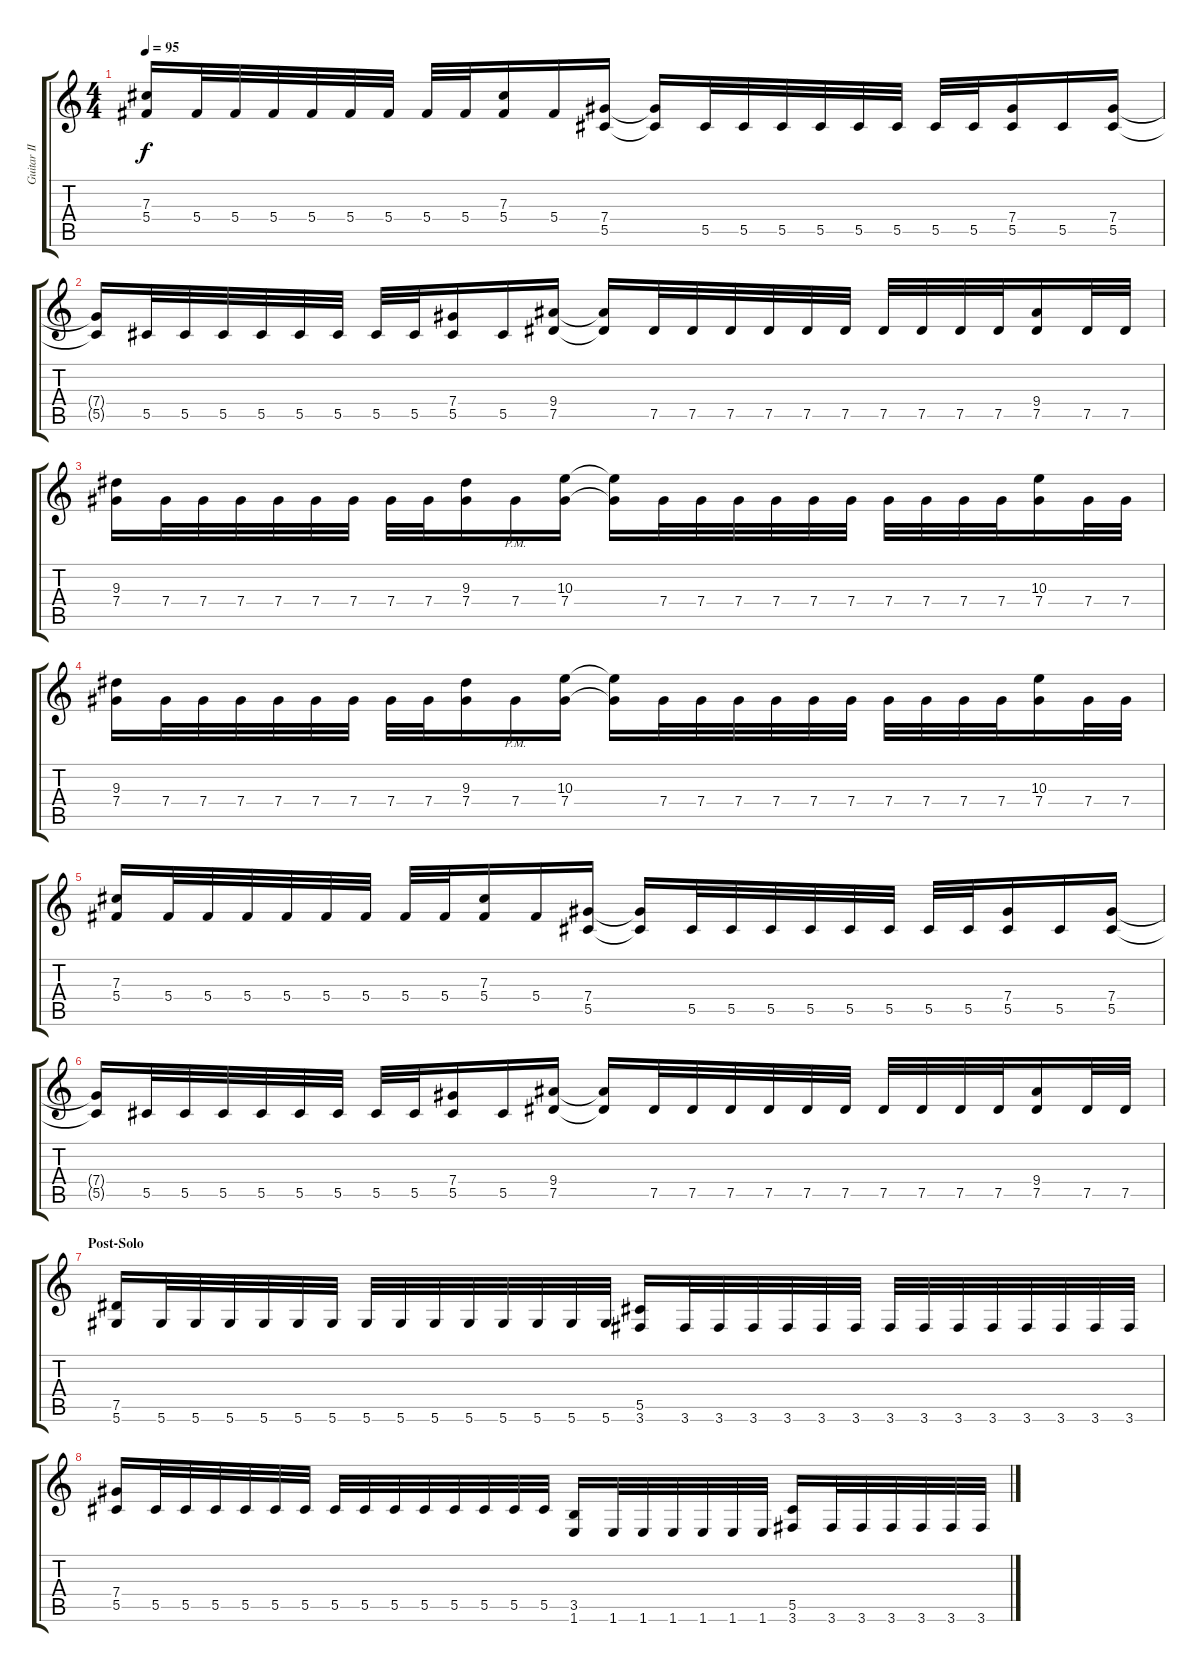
\track ("Guitar II" "Guitar II") {instrument acousticguitarsteel}
\staff {score tabs}
\tuning (Eb4 Bb3 Gb3 Db3 Ab2 Eb2) {hide}
\ts (4 4)
\tempo 95
\clef g2
\ks c
(7.3 5.4).16{dy f} 5.4.32 5.4.32 5.4.32 5.4.32 5.4.32 5.4.32 5.4.32 5.4.32 (7.3 5.4).16 5.4.16 (7.4 5.5).16 (7.4{t} 5.5{t}).16 5.5.32 5.5.32 5.5.32 5.5.32 5.5.32 5.5.32 5.5.32 5.5.32 (7.4 5.5).16 5.5.16 (7.4 5.5).16 |
(7.4{t} 5.5{t}).16 5.5.32 5.5.32 5.5.32 5.5.32 5.5.32 5.5.32 5.5.32 5.5.32 (7.4 5.5).16 5.5.16 (9.4 7.5).16 (9.4{t} 7.5{t}).16 7.5.32 7.5.32 7.5.32 7.5.32 7.5.32 7.5.32 7.5.32 7.5.32 7.5.32 7.5.32 (9.4 7.5).16 7.5.32 7.5.32 |
(9.3 7.4).16 7.4.32 7.4.32 7.4.32 7.4.32 7.4.32 7.4.32 7.4.32 7.4.32 (9.3 7.4).16 7.4{pm}.16 (10.3 7.4).16 (10.3{t} 7.4{t}).16 7.4.32 7.4.32 7.4.32 7.4.32 7.4.32 7.4.32 7.4.32 7.4.32 7.4.32 7.4.32 (10.3 7.4).16 7.4.32 7.4.32 |
(9.3 7.4).16 7.4.32 7.4.32 7.4.32 7.4.32 7.4.32 7.4.32 7.4.32 7.4.32 (9.3 7.4).16 7.4{pm}.16 (10.3 7.4).16 (10.3{t} 7.4{t}).16 7.4.32 7.4.32 7.4.32 7.4.32 7.4.32 7.4.32 7.4.32 7.4.32 7.4.32 7.4.32 (10.3 7.4).16 7.4.32 7.4.32 |
(7.3 5.4).16 5.4.32 5.4.32 5.4.32 5.4.32 5.4.32 5.4.32 5.4.32 5.4.32 (7.3 5.4).16 5.4.16 (7.4 5.5).16 (7.4{t} 5.5{t}).16 5.5.32 5.5.32 5.5.32 5.5.32 5.5.32 5.5.32 5.5.32 5.5.32 (7.4 5.5).16 5.5.16 (7.4 5.5).16 |
(7.4{t} 5.5{t}).16 5.5.32 5.5.32 5.5.32 5.5.32 5.5.32 5.5.32 5.5.32 5.5.32 (7.4 5.5).16 5.5.16 (9.4 7.5).16 (9.4{t} 7.5{t}).16 7.5.32 7.5.32 7.5.32 7.5.32 7.5.32 7.5.32 7.5.32 7.5.32 7.5.32 7.5.32 (9.4 7.5).16 7.5.32 7.5.32 |
\section ("" "Post-Solo")
(7.5 5.6).16 5.6.32 5.6.32 5.6.32 5.6.32 5.6.32 5.6.32 5.6.32 5.6.32 5.6.32 5.6.32 5.6.32 5.6.32 5.6.32 5.6.32 (5.5 3.6).16 3.6.32 3.6.32 3.6.32 3.6.32 3.6.32 3.6.32 3.6.32 3.6.32 3.6.32 3.6.32 3.6.32 3.6.32 3.6.32 3.6.32 |
(7.4 5.5).16 5.5.32 5.5.32 5.5.32 5.5.32 5.5.32 5.5.32 5.5.32 5.5.32 5.5.32 5.5.32 5.5.32 5.5.32 5.5.32 5.5.32 (3.5 1.6).16 1.6.32 1.6.32 1.6.32 1.6.32 1.6.32 1.6.32 (5.5 3.6).16 3.6.32 3.6.32 3.6.32 3.6.32 3.6.32 3.6.32
